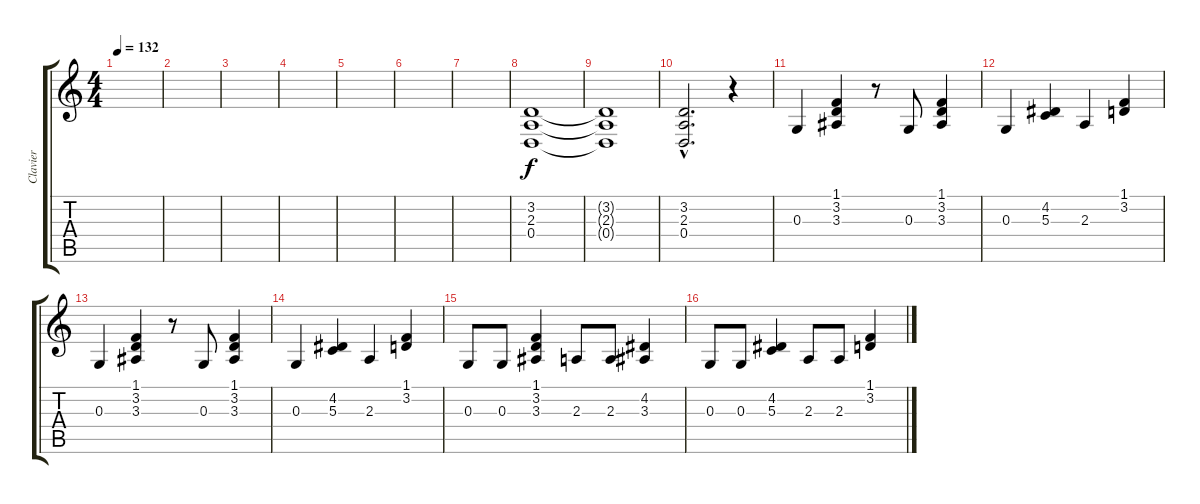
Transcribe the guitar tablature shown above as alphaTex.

\track ("Clavier" "Clavier") {instrument electricpiano2}
\staff {score tabs}
\tuning (E4 B3 G3 D3 A2 E2) {hide}
\ts (4 4)
\tempo 132
\clef g2
\ks c
|
|
|
|
|
|
|
(3.2 2.3 0.4).1 |
(3.2{t} 2.3{t} 0.4{t}).1 |
(3.2{hac} 2.3{hac} 0.4{hac}).2{d} r.4 |
0.3.4 (1.1 3.2 3.3).4 r.8 0.3.8 (1.1 3.2 3.3).4 |
0.3.4 (4.2 5.3).4 2.3.4 (1.1 3.2).4 |
0.3.4 (1.1 3.2 3.3).4 r.8 0.3.8 (1.1 3.2 3.3).4 |
0.3.4 (4.2 5.3).4 2.3.4 (1.1 3.2).4 |
0.3.8 0.3.8 (1.1 3.2 3.3).4 2.3.8 2.3.8 (4.2 3.3).4 |
0.3.8 0.3.8 (4.2 5.3).4 2.3.8 2.3.8 (1.1 3.2).4
